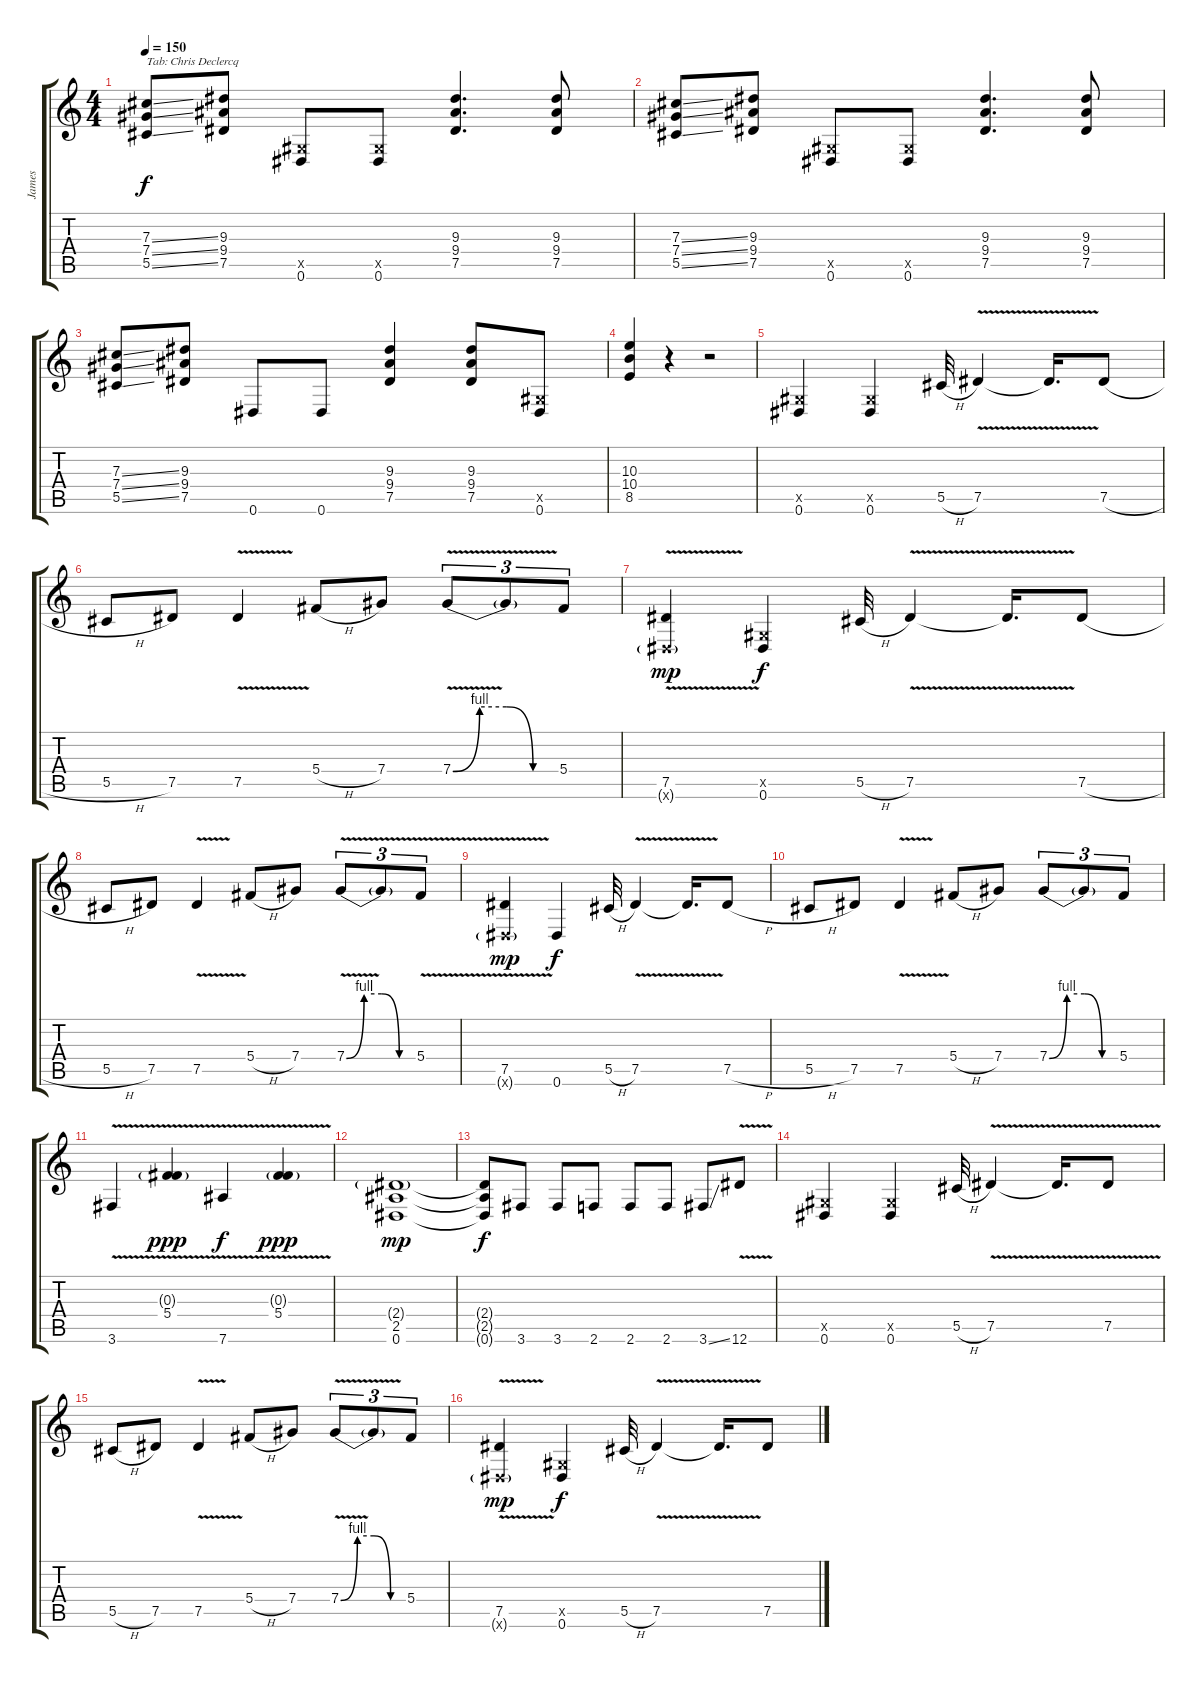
\track ("James" "James") {instrument distortionguitar}
\staff {score tabs}
\tuning (Eb4 Bb3 Gb3 Db3 Ab2 Eb2) {hide}
\ts (4 4)
\tempo 150
\clef g2
\ks c
(7.3{ss} 7.4{ss} 5.5{ss}).8{txt "Tab: Chris Declercq" dy f instrument distortionguitar} (9.3 9.4 7.5).8 (0.5{x} 0.6).8 (0.5{x} 0.6).8 (9.3 9.4 7.5).4{d} (9.3 9.4 7.5).8 |
(7.3{ss} 7.4{ss} 5.5{ss}).8 (9.3 9.4 7.5).8 (0.5{x} 0.6).8 (0.5{x} 0.6).8 (9.3 9.4 7.5).4{d} (9.3 9.4 7.5).8 |
(7.3{ss} 7.4{ss} 5.5{ss}).8 (9.3 9.4 7.5).8 0.6.8 0.6.8 (9.3 9.4 7.5).4 (9.3 9.4 7.5).8 (0.5{x} 0.6).8 |
(10.3 10.4 8.5).4 r.4 r.2 |
(0.5{x} 0.6).4 (0.5{x} 0.6).4 5.5{h}.32 7.5{v}.4 7.5{t}.16{d} 7.5{h}.8 |
5.5{h}.8 7.5.8 7.5{v}.4 5.4{h}.8 7.4.8 7.4{be (custom 0 0 15 4 30 4 45 0 60 0) v}.8{tu (3 2)} 7.4{t}.8{tu (3 2)} 5.4.8{tu (3 2)} |
(7.5{v} 0.6{v g x}).4{dy mp} (0.5{x} 0.6).4{dy f} 5.5{h}.32 7.5{v}.4 7.5{t}.16{d} 7.5{h}.8 |
5.5{h}.8 7.5.8 7.5{v}.4 5.4{h}.8 7.4.8 7.4{be (custom 0 0 15 4 30 4 45 0 60 0) v}.8{tu (3 2)} 7.4{t}.8{tu (3 2)} 5.4{v}.8{tu (3 2)} |
(7.5{v} 0.6{v g x}).4{dy mp} 0.6.4{dy f} 5.5{h}.32 7.5{v}.4 7.5{t}.16{d} 7.5{h}.8 |
5.5{h}.8 7.5.8 7.5{v}.4 5.4{h}.8 7.4.8 7.4{be (custom 0 0 15 4 30 4 45 0 60 0)}.8{tu (3 2)} 7.4{t}.8{tu (3 2)} 5.4.8{tu (3 2)} |
3.6{v}.4 (0.3{v g} 5.4{v}).4{dy ppp} 7.6{v}.4{dy f} (0.3{v g} 5.4{v}).4{dy ppp} |
(2.4{g} 2.5 0.6).1{dy mp} |
(2.4{t} 2.5{t} 0.6{t}).8{dy f} 3.6.8 3.6.8 2.6.8 2.6.8 2.6.8 3.6{ss}.8 12.6{v}.8 |
(0.5{x} 0.6).4 (0.5{x} 0.6).4 5.5{h}.32 7.5{v}.4 7.5{t}.16{d} 7.5{v}.8 |
5.5{h}.8 7.5.8 7.5{v}.4 5.4{h}.8 7.4.8 7.4{be (custom 0 0 15 4 30 4 45 0 60 0) v}.8{tu (3 2)} 7.4{t}.8{tu (3 2)} 5.4.8{tu (3 2)} |
(7.5{v} 0.6{v g x}).4{dy mp} (0.5{x} 0.6).4{dy f} 5.5{h}.32 7.5{v}.4 7.5{t}.16{d} 7.5.8
